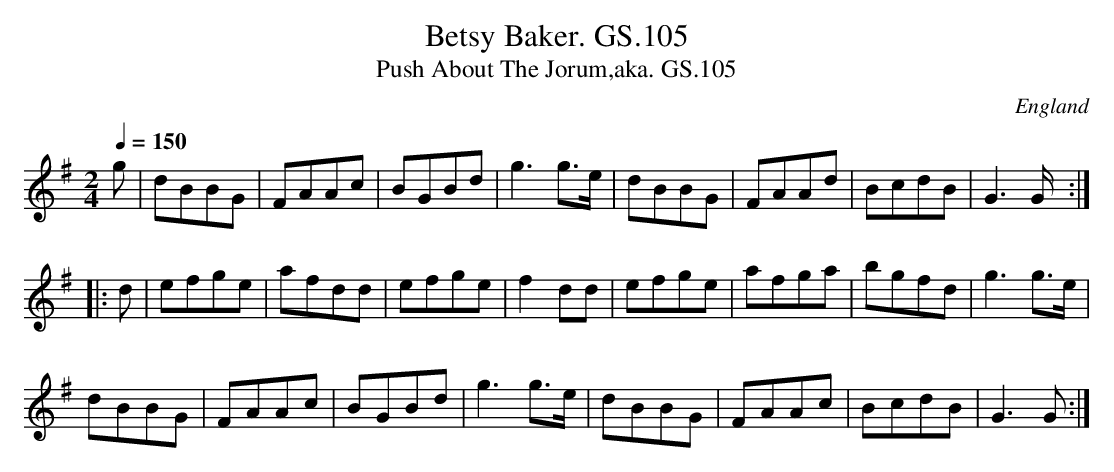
X:1
T:Betsy Baker. GS.105
T:Push About The Jorum,aka. GS.105
L:1/8
M:2/4
O:England
Q:1/4=150
K:G major
g | dBBG | FAAc | BGBd | g3 g>e | dBBG | FAAd | BcdB | G3 G/ :|!
|:d | efge | afdd | efge | f2 dd | efge | afga | bgfd | g3 g>e |!
dBBG | FAAc | \
BGBd | g3 g>e | dBBG | FAAc | BcdB | G3 G :|
